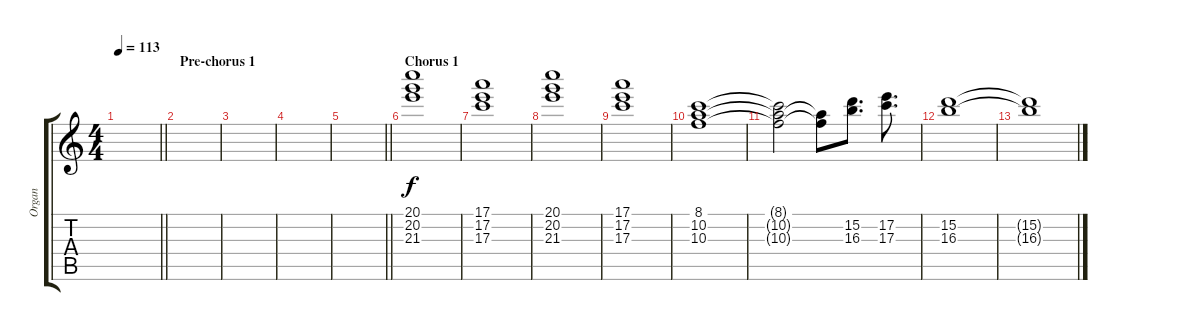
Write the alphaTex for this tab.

\track ("Organ" "Organ") {instrument electricguitarmuted}
\staff {score tabs}
\tuning (E4 B3 G3 D3 A2 E2) {hide}
\ts (4 4)
\tempo 113
\clef g2
\barLineRight lightlight
\ks c
|
\section ("" "Pre-chorus 1")
|
|
|
\barLineRight lightlight
|
\section ("" "Chorus 1")
(20.1 20.2 21.3).1{instrument drawbarorgan} |
(17.1 17.2 17.3).1 |
(20.1 20.2 21.3).1 |
(17.1 17.2 17.3).1 |
(8.1 10.2 10.3).1 |
(8.1{t} 10.2{t} 10.3{t}).2 (10.2{t} 10.3{t}).8 (15.2 16.3).8{d} (17.2 17.3).8{d} |
(15.2 16.3).1 |
(15.2{t} 16.3{t}).1
